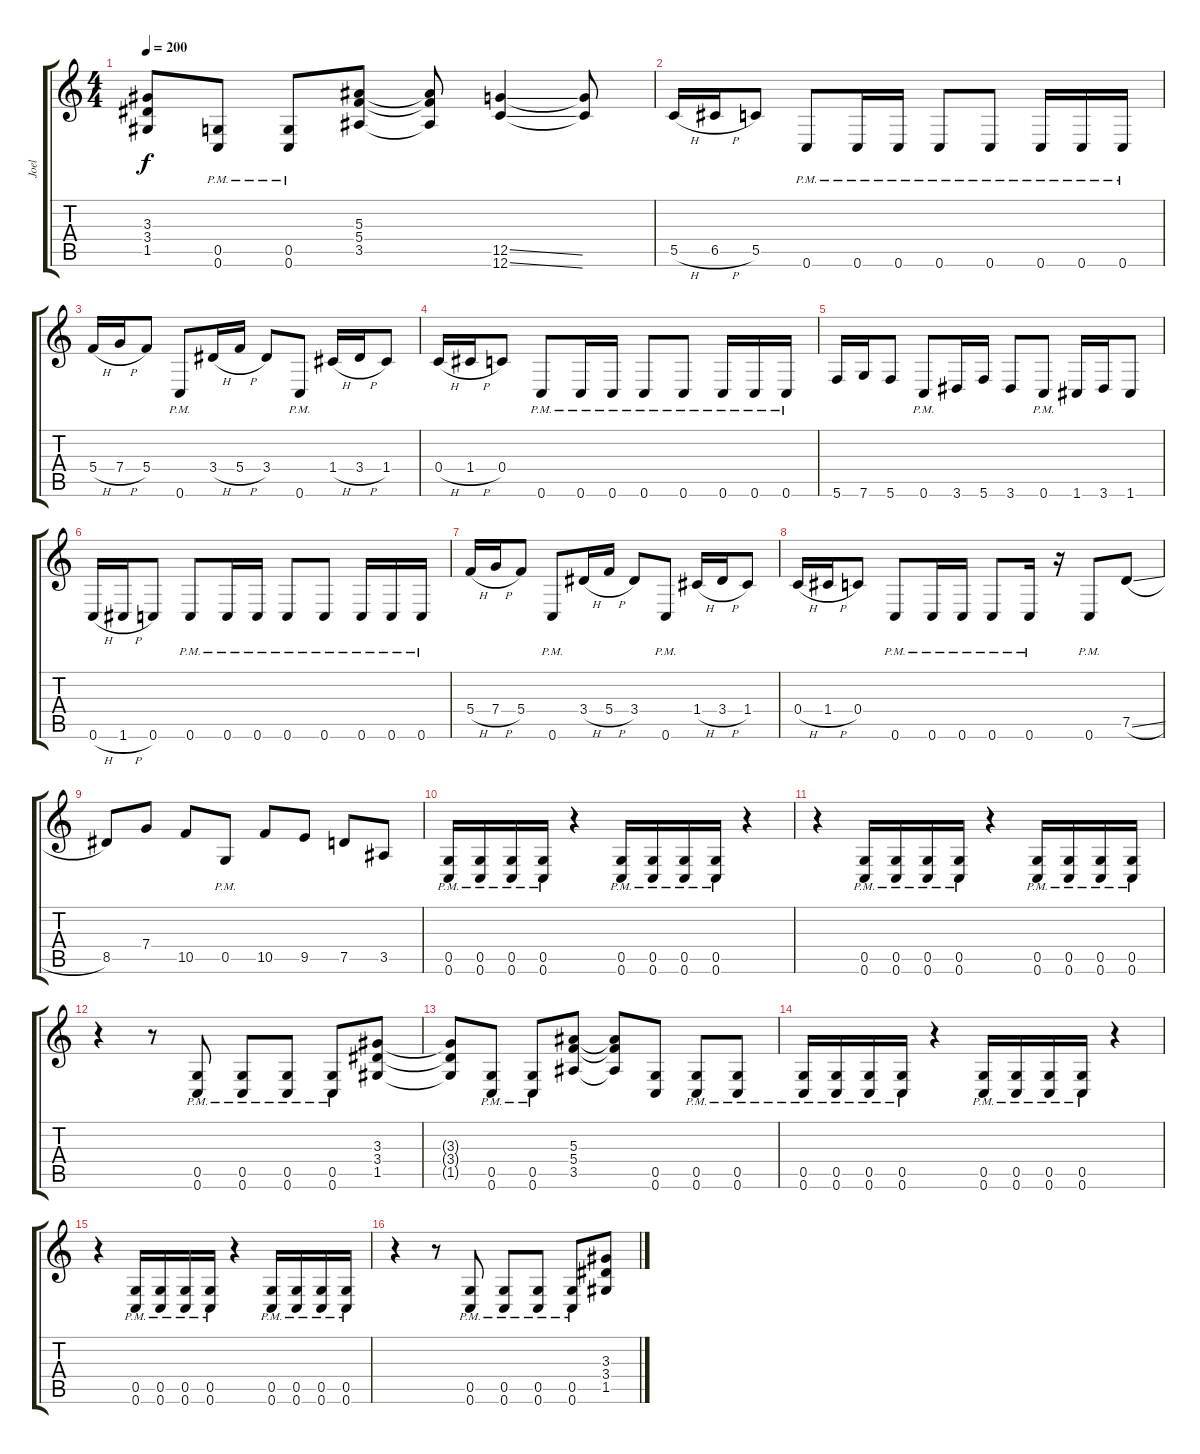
\track ("Joel" "Joel") {instrument overdrivenguitar}
\staff {score tabs}
\tuning (D4 A3 F3 C3 G2 C2) {hide}
\ts (4 4)
\tempo 200
\clef g2
\ks c
(3.3{t} 3.4{t} 1.5{t}).8{dy f} (0.5{pm} 0.6{pm}).8 (0.5{pm} 0.6{pm}).8 (5.3 5.4 3.5).8 (5.3{t} 5.4{t} 3.5{t}).8 (12.5{ss} 12.6{ss}).4 (12.5{t} 12.6{t}).8 |
5.5{h}.16{instrument distortionguitar} 6.5{h}.16 5.5.8 0.6{pm}.8 0.6{pm}.16 0.6{pm}.16 0.6{pm}.8 0.6{pm}.8 0.6{pm}.16 0.6{pm}.16 0.6{pm}.16 |
5.4{h}.16 7.4{h}.16 5.4.8 0.6{pm}.8 3.4{h}.16 5.4{h}.16 3.4.8 0.6{pm}.8 1.4{h}.16 3.4{h}.16 1.4.8 |
0.4{h}.16 1.4{h}.16 0.4.8 0.6{pm}.8 0.6{pm}.16 0.6{pm}.16 0.6{pm}.8 0.6{pm}.8 0.6{pm}.16 0.6{pm}.16 0.6{pm}.16 |
5.6.16 7.6.16 5.6.8 0.6{pm}.8 3.6.16 5.6.16 3.6.8 0.6{pm}.8 1.6.16 3.6.16 1.6.8 |
0.6{h}.16 1.6{h}.16 0.6.8 0.6{pm}.8 0.6{pm}.16 0.6{pm}.16 0.6{pm}.8 0.6{pm}.8 0.6{pm}.16 0.6{pm}.16 0.6{pm}.16 |
5.4{h}.16 7.4{h}.16 5.4.8 0.6{pm}.8 3.4{h}.16 5.4{h}.16 3.4.8 0.6{pm}.8 1.4{h}.16 3.4{h}.16 1.4.8 |
0.4{h}.16 1.4{h}.16 0.4.8 0.6{pm}.8 0.6{pm}.16 0.6{pm}.16 0.6{pm}.8 0.6{pm}.16 r.16 0.6{pm}.8 7.5{sl}.8 |
8.5.8 7.4.8 10.5.8 0.5{pm}.8 10.5.8 9.5.8 7.5.8 3.5.8 |
(0.5{pm} 0.6{pm}).16 (0.5{pm} 0.6{pm}).16 (0.5{pm} 0.6{pm}).16 (0.5{pm} 0.6{pm}).16 r.4 (0.5{pm} 0.6{pm}).16 (0.5{pm} 0.6{pm}).16 (0.5{pm} 0.6{pm}).16 (0.5{pm} 0.6{pm}).16 r.4 |
r.4 (0.5{pm} 0.6{pm}).16 (0.5{pm} 0.6{pm}).16 (0.5{pm} 0.6{pm}).16 (0.5{pm} 0.6{pm}).16 r.4 (0.5{pm} 0.6{pm}).16 (0.5{pm} 0.6{pm}).16 (0.5{pm} 0.6{pm}).16 (0.5{pm} 0.6{pm}).16 |
r.4 r.8 (0.5{pm} 0.6{pm}).8 (0.5{pm} 0.6{pm}).8 (0.5{pm} 0.6{pm}).8 (0.5{pm} 0.6{pm}).8 (3.3 3.4 1.5).8 |
(3.3{t} 3.4{t} 1.5{t}).8 (0.5{pm} 0.6{pm}).8 (0.5{pm} 0.6{pm}).8 (5.3 5.4 3.5).8 (5.3{t} 5.4{t} 3.5{t}).8 (0.5 0.6).8 (0.5{pm} 0.6{pm}).8 (0.5{pm} 0.6{pm}).8 |
(0.5{pm} 0.6{pm}).16 (0.5{pm} 0.6{pm}).16 (0.5{pm} 0.6{pm}).16 (0.5{pm} 0.6{pm}).16 r.4 (0.5{pm} 0.6{pm}).16 (0.5{pm} 0.6{pm}).16 (0.5{pm} 0.6{pm}).16 (0.5{pm} 0.6{pm}).16 r.4 |
r.4 (0.5{pm} 0.6{pm}).16 (0.5{pm} 0.6{pm}).16 (0.5{pm} 0.6{pm}).16 (0.5{pm} 0.6{pm}).16 r.4 (0.5{pm} 0.6{pm}).16 (0.5{pm} 0.6{pm}).16 (0.5{pm} 0.6{pm}).16 (0.5{pm} 0.6{pm}).16 |
r.4 r.8 (0.5{pm} 0.6{pm}).8 (0.5{pm} 0.6{pm}).8 (0.5{pm} 0.6{pm}).8 (0.5{pm} 0.6{pm}).8 (3.3 3.4 1.5).8
